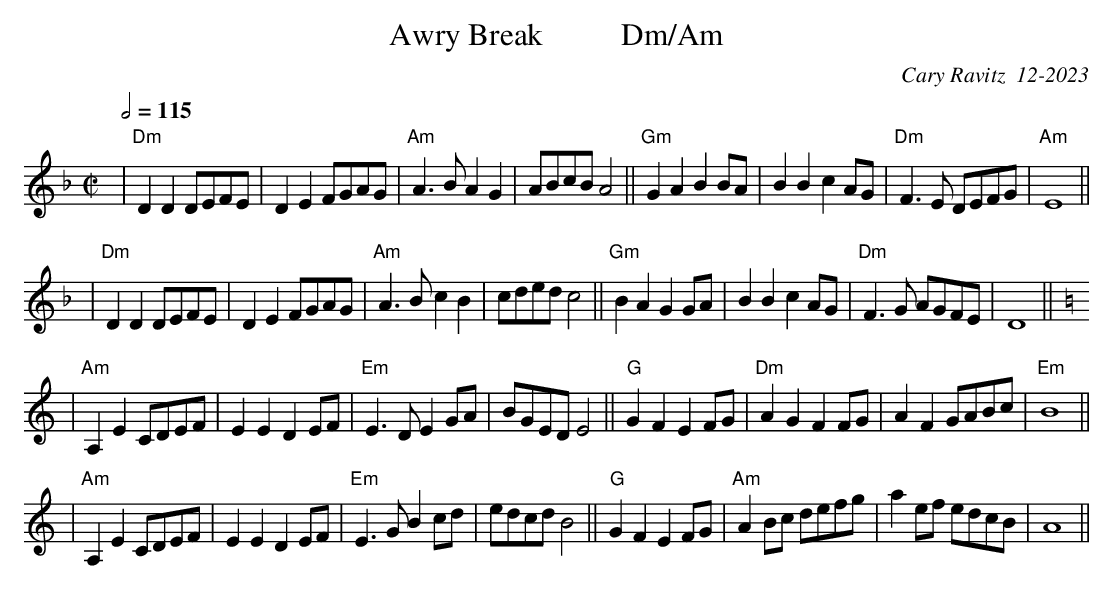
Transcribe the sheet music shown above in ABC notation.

X:1
T: Awry Break          Dm/Am
C: Cary Ravitz  12-2023
M: C|
L: 1/8
Q: 1/2=115
K: Dm
| "Dm"D2 D2 DEFE | D2 E2 FGAG | "Am"A3 B A2 G2 | ABcB A4 || "Gm" G2 A2 B2BA | B2B2  c2AG | "Dm"F3E DEFG | "Am" E8 ||
| "Dm"D2 D2 DEFE | D2 E2 FGAG | "Am"A3 B c2 B2 | cded c4 || "Gm"B2 A2 G2GA | B2B2  c2AG | "Dm"F3G AGFE | D8 ||
K: Am
| "Am"A,2 E2 CDEF | E2 E2 D2EF | "Em"E3 D E2GA | BGED E4 || "G" G2F2 E2FG | "Dm"A2 G2 F2FG| A2 F2 GABc | "Em"B8 ||
|"Am"A,2 E2 CDEF | E2 E2 D2EF | "Em"E3 G B2cd | edcd B4 || "G" G2F2 E2 FG | "Am" A2Bc defg | a2 ef edcB | A8 ||
